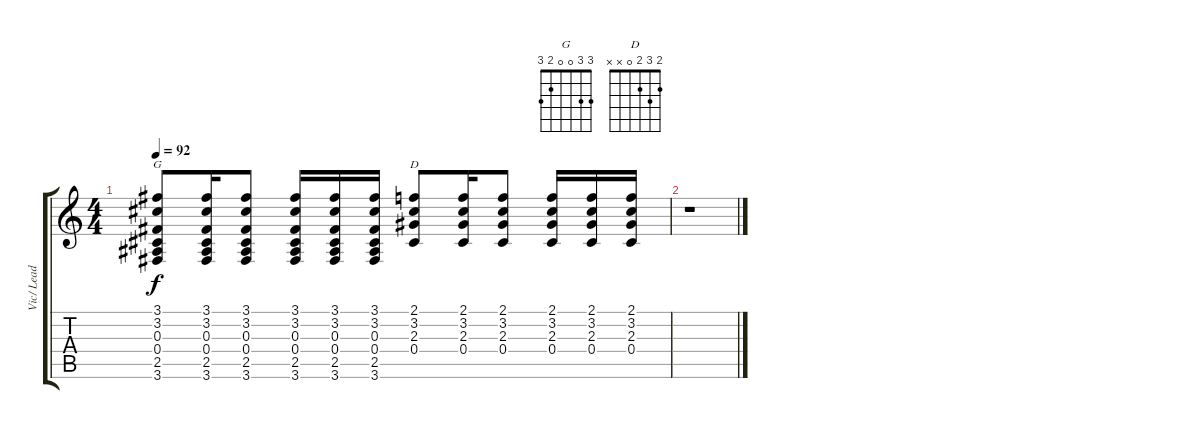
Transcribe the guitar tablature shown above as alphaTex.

\track ("Vic/ Lead" "Vic/ Lead") {instrument acousticguitarsteel}
\staff {score tabs}
\tuning (Eb4 Bb3 Gb3 Db3 Ab2 Eb2) {hide}
\chord ("G" 3 3 0 0 2 3)
\chord ("D" 2 3 2 0 x x)
\ts (4 4)
\tempo 92
\clef g2
\ks c
(3.1 3.2 0.3 0.4 2.5 3.6).8{ch "G" dy f} (3.1 3.2 0.3 0.4 2.5 3.6).16 (3.1 3.2 0.3 0.4 2.5 3.6).8 (3.1 3.2 0.3 0.4 2.5 3.6).16 (3.1 3.2 0.3 0.4 2.5 3.6).16 (3.1 3.2 0.3 0.4 2.5 3.6).16 (2.1 3.2 2.3 0.4).8{ch "D"} (2.1 3.2 2.3 0.4).16 (2.1 3.2 2.3 0.4).8 (2.1 3.2 2.3 0.4).16 (2.1 3.2 2.3 0.4).16 (2.1 3.2 2.3 0.4).16 |
r.1
